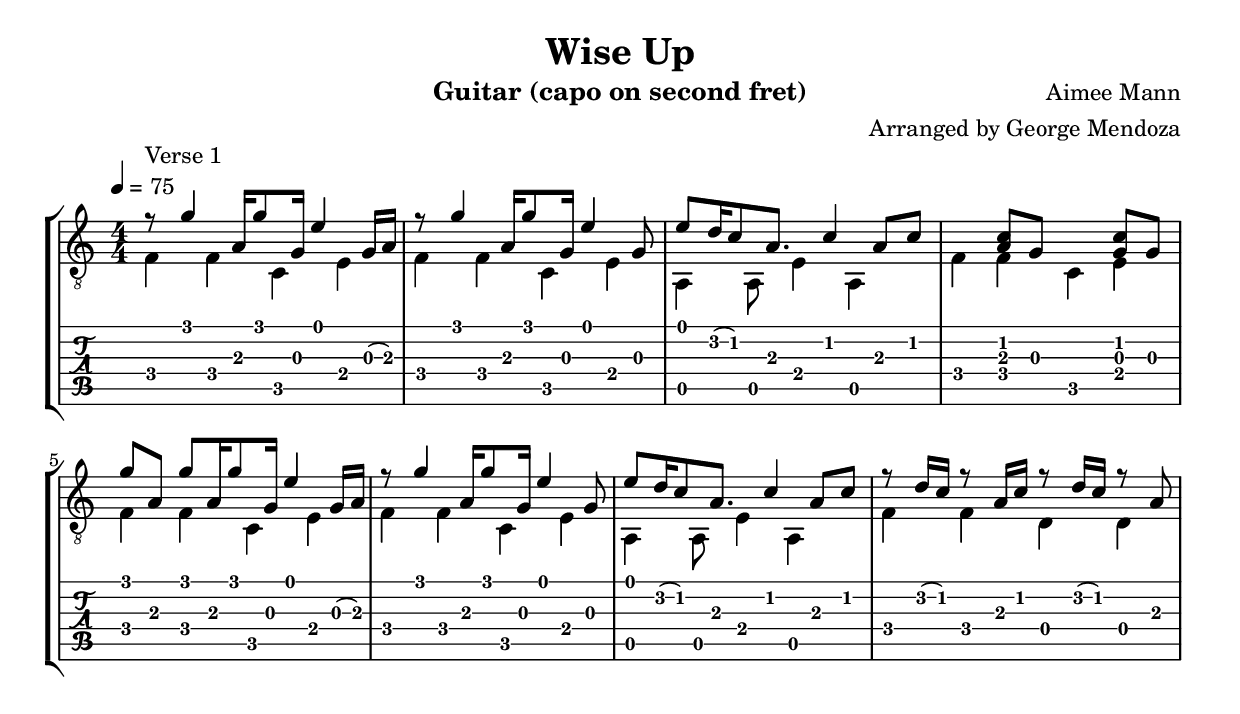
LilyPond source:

\version "2.12.3"
\include "english.ly"

\paper {
 indent = #0
}

\header {
  title = "Wise Up"
  composer = "Aimee Mann"
  arranger = "Arranged by George Mendoza"
  instrument = "Guitar (capo on second fret)"
}

%-----------------------------------------------------------------------
% Chord Sets

cChordSetAm = { r4-"Am" r r r }
cChordSetAmC = { r4-"Am" r r-"C" r }
cChordSetBbF = { r4-"Bb" r r-"F" r }
cChordSetCCGE = { r4-"C" r r-"G" r-"E" }
cChordSetD = { r4-"D" r r r }
cChordSetFC = { r4-"F" r r-"C" r }
cChordSetFD = { r4-"F" r r-"D" r }

%-----------------------------------------------------------------------
% Bars

vOneBarBeganIt = {  \skip 4 <a\3 c'\2 >8 <g\3>8 \skip 4 <g\3 c'\2 >8 <g\3>8 }
vTwoBarBeganIt = {  <f\4>4 <f\4>4 <c\5>4 <e\4>4 }
cBarBeganIt = {  \cChordSetFC }
sBarBeganIt = {  r1 }

vOneBarItsNot = {  r8 <g'\1>4 <a\3>16 <g'\1>8 <g\3>16 <e'\1>4 <g\3>16( <a\3>16) }
vTwoBarItsNot = {  <f\4>4 <f\4>4 <c\5>4 <e\4>4 }
cBarItsNot = {  \cChordSetFC }
sBarItsNot = {  r1 }

vOneBarItThough = {  r8 <d'\2>16( <c'\2>16) r8 <a\3>16 <c'\2>16 r8 <d'\2>16( <c'\2>16) r8 <a\3>8 }
vTwoBarItThough = {  <f\4>4 <f\4>4 <d\4>4 <d\4>4 }
cBarItThough = {  \cChordSetFD }
sBarItThough = {  r1 }

vOneBarWhatYouThought = {  r8 <g'\1>4 <a\3>16 <g'\1>8 <g\3>16 <e'\1>4 <g\3>8 }
vTwoBarWhatYouThought = {  <f\4>4 <f\4>4 <c\5>4 <e\4>4 }
cBarWhatYouThought = {  \cChordSetFC }
sBarWhatYouThought = {  r1 }

vOneBarWhenYouFirst = {  <e'\1>8 <d'\2>16( <c'\2>8) <a\3>8. <c'\2>4 <a\3>8 <c'\2>8 }
vTwoBarWhenYouFirst = {  <a,\5>4 <a,\5>8 <e\4>4 <a,\5>4 \skip 8 }
cBarWhenYouFirst = {  \cChordSetAm }
sBarWhenYouFirst = {  r1 }

vOneBarYouGot = {  <g'\1>8 <a\3>8 <g'\1>8 <a\3>16 <g'\1>8 <g\3>16 <e'\1>4 <g\3>16( <a\3>16) }
vTwoBarYouGot = {  <f\4>4 <f\4>4 <c\5>4 <e\4>4 }
cBarYouGot = {  \cChordSetFC }
sBarYouGot = {  r1 }


%-----------------------------------------------------------------------
% Lines

vOneLineVerseOneLineTwo = { \vOneBarYouGot \vOneBarWhatYouThought \vOneBarWhenYouFirst \vOneBarItThough \break }
vTwoLineVerseOneLineTwo = { \vTwoBarYouGot \vTwoBarWhatYouThought \vTwoBarWhenYouFirst \vTwoBarItThough \break }
cLineVerseOneLineTwo = { \cBarYouGot \cBarWhatYouThought \cBarWhenYouFirst \cBarItThough }
sLineVerseOneLineTwo = { \sBarYouGot \sBarWhatYouThought \sBarWhenYouFirst \sBarItThough }

vOneLineVerseOneLineOne = { \vOneBarItsNot \vOneBarWhatYouThought \vOneBarWhenYouFirst \vOneBarBeganIt \break }
vTwoLineVerseOneLineOne = { \vTwoBarItsNot \vTwoBarWhatYouThought \vTwoBarWhenYouFirst \vTwoBarBeganIt \break }
cLineVerseOneLineOne = { \cBarItsNot \cBarWhatYouThought \cBarWhenYouFirst \cBarBeganIt }
sLineVerseOneLineOne = { \sBarItsNot \sBarWhatYouThought \sBarWhenYouFirst \sBarBeganIt }


%-----------------------------------------------------------------------
% Stanzas

vOneStanzaVerseOne = { \vOneLineVerseOneLineOne \vOneLineVerseOneLineTwo }
vTwoStanzaVerseOne = { \vTwoLineVerseOneLineOne \vTwoLineVerseOneLineTwo }
cStanzaVerseOne = { \cLineVerseOneLineOne \cLineVerseOneLineTwo }
sStanzaVerseOne = { r1^"Verse 1" r1 r1 r1 r1 r1 r1 r1 }


%-----------------------------------------------------------------------
% Scores

vOneScoreTabOneScoreOne = { \vOneStanzaVerseOne }
vTwoScoreTabOneScoreOne = { \vTwoStanzaVerseOne }
cScoreTabOneScoreOne = { \cStanzaVerseOne }
sScoreTabOneScoreOne = { \sStanzaVerseOne }


%-----------------------------------------------------------------------
% Voices

vOne = {
  \transposition d''
  \vOneScoreTabOneScoreOne
}

vTwo = {
  \transposition d'
  \vTwoScoreTabOneScoreOne
}


%-----------------------------------------------------------------------
% Stanza Headings

stanzaHeadings = { \sScoreTabOneScoreOne }

%-----------------------------------------------------------------------
% Chord Headings

chordHeadings = { \cScoreTabOneScoreOne }

%-----------------------------------------------------------------------

\score {
  \new StaffGroup <<
    \new Staff <<
      
      \tempo 4 = 75

      \clef "treble_8"

      \new Voice \with { \remove Rest_engraver } {
        \stanzaHeadings
      }

      \new Voice {
        
        \voiceOne
        \vOne
      }
      \new Voice {
        
        \voiceTwo
        \vTwo
      }
    >>

    \new TabStaff <<
      
      \new TabVoice {
        \slurUp
        \vOne
      }
      \new TabVoice {
        \slurUp
        \vTwo
      }
      \new TabVoice {
        \chordHeadings
      }
    >>
  >>

  \layout {
    \context { \Staff
      \override TimeSignature #'style = #'numbered
      \override StringNumber #'transparent = ##t
    }
    \context { \TabStaff
      \override TimeSignature #'style = #'numbered
    }
    \context { \Voice
      \remove Slur_engraver
    }
    \context { \TabVoice
      \remove Dots_engraver
      \remove Stem_engraver
      \remove Rest_engraver
    }
  }
}

% showLastLength = R1*4
\score {
  \new Staff \with {midiInstrument = #"acoustic guitar (nylon)"} <<
    \tempo 4 = 75

    \clef "treble_8"

    \new Voice {
      \unfoldRepeats {
        \vOne
      }
    }
    \new Voice {
      \unfoldRepeats {
        \vTwo
      }
    }
  >>

  \midi {}
}
